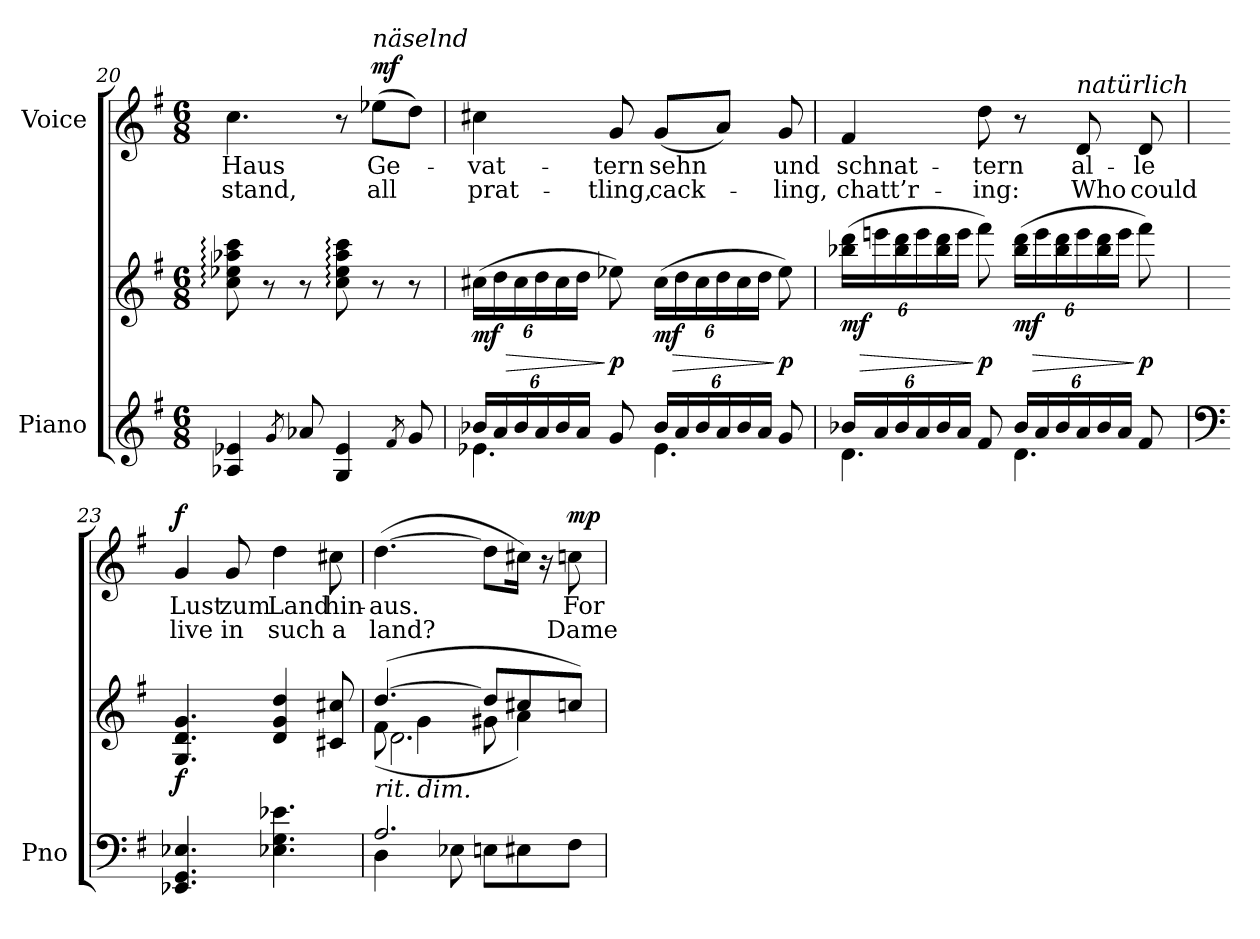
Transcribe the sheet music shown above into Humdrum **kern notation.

**kern	**kern	**dynam	**kern	**text	**text	**dynam
*part2	*part2	*part2	*part1	*part1	*part1	*part1
*staff3	*staff2	*staff2/3	*staff1	*staff1	*staff1	*staff1
*I"Piano	*	*	*I"Voice	*	*	*
*I'Pno	*	*	*	*	*	*
*clefG2	*clefG2	*	*clefG2	*	*	*
*k[f#]	*k[f#]	*	*k[f#]	*	*	*
*M6/8	*M6/8	*	*M6/8	*	*	*
=20	=20	=20	=20	=20	=20	=20
!	!	!	!	!LO:LY:b	!LO:LY:b	!
4A-X/ 4e-X/	8cc\: 8ee-X\: 8aa-X\: 8ccc\:	.	4.cc\	Haus	stand,	.
.	8r	.	.	.	.	.
8qg/	.	.	.	.	.	.
8a-X/	8r	.	.	.	.	.
4G/ 4e-/	8cc\: 8ee-\: 8aa-\: 8ccc\:	.	8r	.	.	.
!	!	!	!LO:TX:a:i:t=näselnd	!	!	!
!	!	!	!	!LO:LY:b	!LO:LY:b	!LO:DY:a
.	8r	.	(>8ee-X\L	Ge-	all	mf
8qf#/	.	.	.	.	.	.
8g/	8r	.	8dd\J)	.	.	.
=21	=21	=21	=21	=21	=21	=21
*Xbrackettup	*Xbrackettup	*	*	*	*	*
*^	*	*	*	*	*	*
!	!	!	!LO:HP:b	!	!LO:LY:b	!LO:LY:b	!
!	!	!	!LO:DY:n=1:b	!	!	!	!
24b-X/LL	4.e-X\	(>24cc#X\LL	> mf	4cc#X\	-vat-	prat-	.
24a/	.	24dd\	.	.	.	.	.
24b-/	.	24cc#\	.	.	.	.	.
24a/	.	24dd\	.	.	.	.	.
24b-/	.	24cc#\	.	.	.	.	.
24a/JJ	.	24dd\JJ	.	.	.	.	.
!	!	!	!LO:DY:n=2:b	!	!LO:LY:b	!LO:LY:b	!
8g/	.	8ee-X\)	] p	8g/	-tern	-tling,	.
!	!	!	!LO:DY:n=3:b	!	!LO:LY:b	!LO:LY:b	!
24b-/LL	4.e-\	(>24cc#\LL	mf	(<8g/L	sehn	cack-	.
!	!	!	!LO:HP:b	!	!	!	!
24a/	.	24dd\	>	.	.	.	.
24b-/	.	24cc#\	.	.	.	.	.
24a/	.	24dd\	.	8a/J)	.	.	.
24b-/	.	24cc#\	.	.	.	.	.
24a/JJ	.	24dd\JJ	.	.	.	.	.
!	!	!	!LO:DY:n=4:b	!	!LO:LY:b	!LO:LY:b	!
8g/	.	8ee-\)	] p	8g/	und	-ling,	.
!!LO:LB:g=z
=22	=22	=22	=22	=22	=22	=22	=22
!	!	!	!LO:DY:b	!	!LO:LY:b	!LO:LY:b	!
24b-X/LL	4.d\	(>24bb-X\ 24ddd\LL	mf	4f#/	schnat-	chatt’r-	.
!	!	!	!LO:HP:b	!	!	!	!
24a/	.	24eeen\	>	.	.	.	.
24b-/	.	24bb-\ 24ddd\	.	.	.	.	.
24a/	.	24eee\	.	.	.	.	.
24b-/	.	24bb-\ 24ddd\	.	.	.	.	.
24a/JJ	.	24eee\JJ	.	.	.	.	.
!	!	!	!LO:DY:n=1:b	!	!LO:LY:b	!LO:LY:b	!
8f#/	.	8fff#\)	] p	8dd\	-tern	-ing:	.
!	!	!	!LO:DY:n=2:b	!	!	!	!
24b-/LL	4.d\	(>24bb-\ 24ddd\LL	mf	8r	.	.	.
!	!	!	!LO:HP:b	!	!	!	!
24a/	.	24eee\	>	.	.	.	.
24b-/	.	24bb-\ 24ddd\	.	.	.	.	.
!	!	!	!	!LO:TX:a:i:t=natürlich	!	!	!
!	!	!	!	!	!LO:LY:b	!LO:LY:b	!
24a/	.	24eee\	.	8d/	al-	Who	.
24b-/	.	24bb-\ 24ddd\	.	.	.	.	.
24a/JJ	.	24eee\JJ	.	.	.	.	.
!	!	!	!LO:DY:n=3:b	!	!LO:LY:b	!LO:LY:b	!
8f#/	.	8fff#\)	] p	8d/	-le	could	.
*v	*v	*	*	*	*	*	*
=23	=23	=23	=23	=23	=23	=23
*clefF4	*	*	*	*	*	*
!	!	!LO:DY:b	!	!LO:LY:b	!LO:LY:b	!LO:DY:a
4.EE-X/ 4.GG/ 4.E-X/	4.G/ 4.d/ 4.g/	f	4g/	Lust	live	f
!	!	!	!	!LO:LY:b	!LO:LY:b	!
.	.	.	8g/	zum	in	.
!	!	!	!	!LO:LY:b	!LO:LY:b	!
4.E-X\ 4.G\ 4.e-X\	4d/ 4g/ 4dd/	.	4dd\	Land	such	.
*	*	*	*MM96	*	*	*
!	!	!	!	!LO:LY:b	!LO:LY:b	!
.	8c#X/ 8cc#X/	.	8cc#X\	hin-	a	.
=24	=24	=24	=24	=24	=24	=24
*^	*^	*	*	*	*	*
*	*	*	*^	*	*	*	*	*
!	!	!	!	!	!	!LO:TX:a:i:t=rit.	!	!	!
!LO:TX:a:i:t=rit.	!	!	!	!	!	!	!	!	!
!	!	!	!	!	!	!	!LO:LY:b	!LO:LY:b	!
*	*	*	*	*	*	*^	*	*	*
2.A/	4D\	(>[4.dd/	(<8f#\	2.d\	.	(>[4.dd\	4ryy	-aus.	land?	.
!	!	!	!LO:TX:b:i:t=dim.	!	!	!	!	!	!	!
.	.	.	4g\	.	.	.	.	.	.	.
*	*	*	*	*	*	*MM83	*	*	*	*
.	8E-X\	.	.	.	.	.	2ryy	.	.	.
.	8En\L	8dd/L]	8g#X\	.	.	8dd\L]	.	.	.	.
.	8E#X\	8cc#X/	4a\)	.	.	16cc#X\Jk)	.	.	.	.
.	.	.	.	.	.	16r	.	.	.	.
!	!	!	!	!	!	!	!	!LO:LY:b	!LO:LY:b	!LO:DY:a
.	8F#\J	8ccn/J)	.	.	.	8ccn\	.	For-	Dame	mp
*v	*v	*	*	*	*	*v	*v	*	*	*
*	*v	*v	*v	*	*	*	*	*
=	=	=	=	=	=	=
*-	*-	*-	*-	*-	*-	*-
